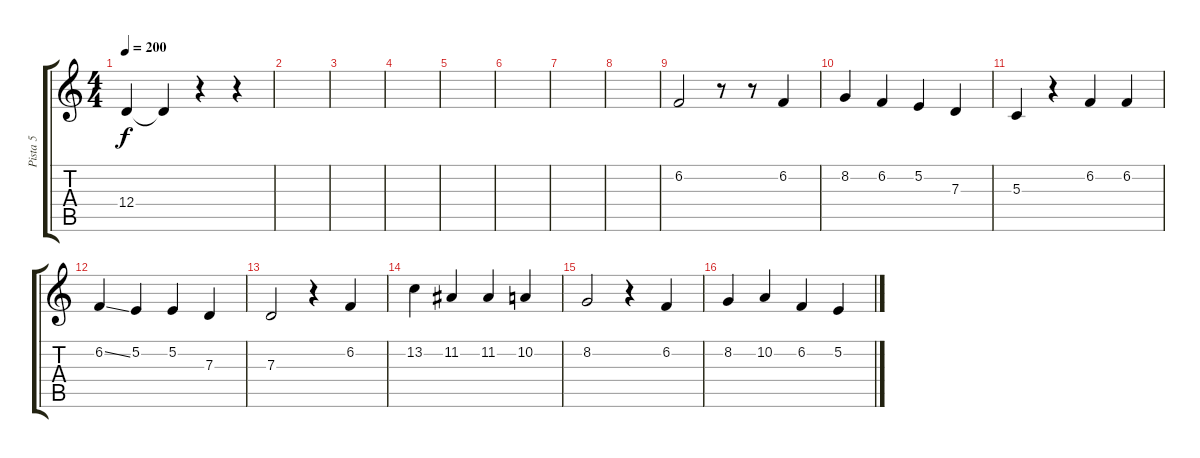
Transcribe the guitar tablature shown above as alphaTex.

\track ("Pista 5" "Pista 5") {instrument lead2sawtooth}
\staff {score tabs}
\tuning (E4 B3 G3 D3 A2 E2) {hide}
\ts (4 4)
\tempo 200
\clef g2
\ks c
12.4.4{dy f} 12.4{t}.4 r.4 r.4 |
|
|
|
|
|
|
|
6.2.2 r.8 r.8 6.2.4 |
8.2.4 6.2.4 5.2.4 7.3.4 |
5.3.4 r.4 6.2.4 6.2.4 |
6.2{ss}.4 5.2.4 5.2.4 7.3.4 |
7.3.2 r.4 6.2.4 |
13.2.4 11.2.4 11.2.4 10.2.4 |
8.2.2 r.4 6.2.4 |
8.2.4 10.2.4 6.2.4 5.2.4
